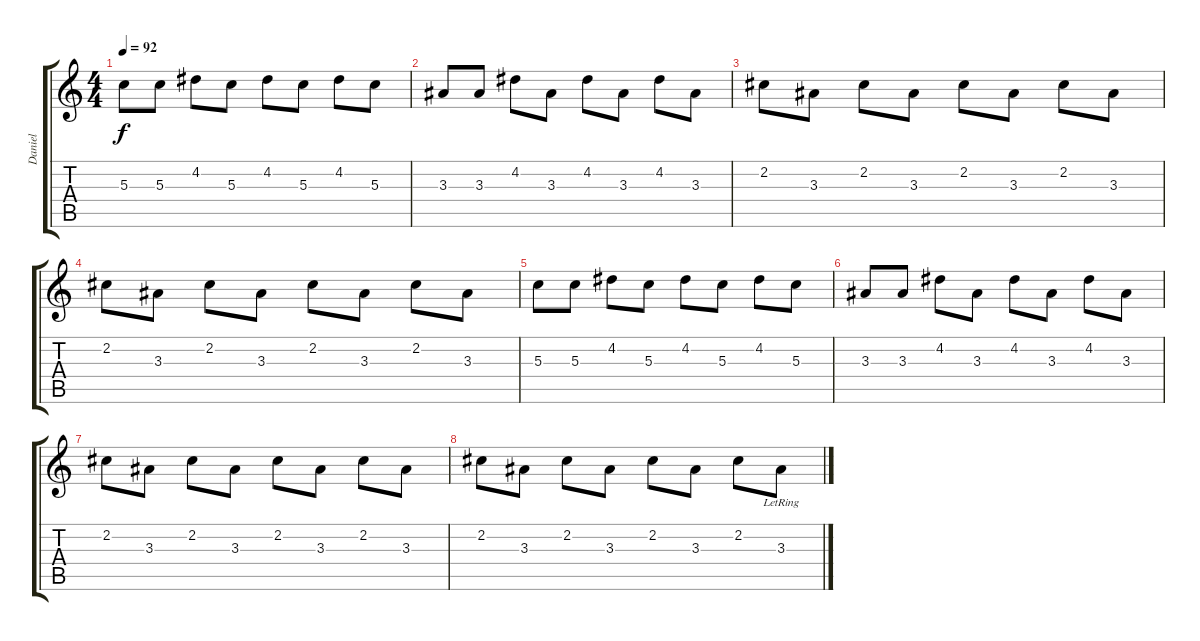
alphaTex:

\track ("Daniel" "Daniel") {instrument electricguitarclean}
\staff {score tabs}
\tuning (E4 B3 G3 D3 A2 E2) {hide}
\ts (4 4)
\tempo 92
\clef g2
\ks c
5.3.8{dy f} 5.3.8 4.2.8 5.3.8 4.2.8 5.3.8 4.2.8 5.3.8 |
3.3.8 3.3.8 4.2.8 3.3.8 4.2.8 3.3.8 4.2.8 3.3.8 |
2.2.8 3.3.8 2.2.8 3.3.8 2.2.8 3.3.8 2.2.8 3.3.8 |
2.2.8 3.3.8 2.2.8 3.3.8 2.2.8 3.3.8 2.2.8 3.3.8 |
5.3.8 5.3.8 4.2.8 5.3.8 4.2.8 5.3.8 4.2.8 5.3.8 |
3.3.8 3.3.8 4.2.8 3.3.8 4.2.8 3.3.8 4.2.8 3.3.8 |
2.2.8 3.3.8 2.2.8 3.3.8 2.2.8 3.3.8 2.2.8 3.3.8 |
2.2.8 3.3.8 2.2.8 3.3.8 2.2.8 3.3.8 2.2.8 3.3{lr}.8
